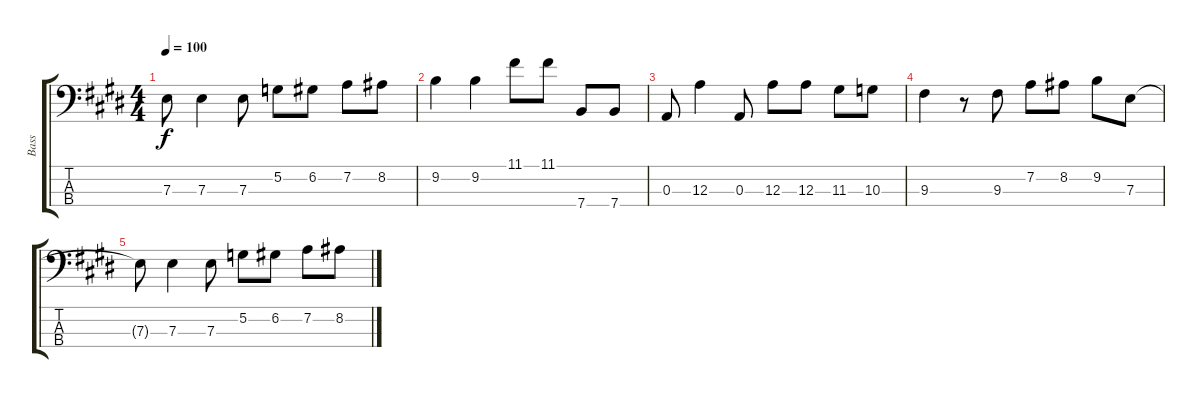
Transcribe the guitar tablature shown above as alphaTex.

\track ("Bass" "Bass") {instrument electricbassfinger}
\staff {score tabs}
\tuning (G2 D2 A1 E1) {hide}
\ts (4 4)
\tempo 100
\clef f4
\ks e
7.3{t}.8{dy f} 7.3.4 7.3.8 5.2.8 6.2.8 7.2.8 8.2.8 |
9.2.4{volume 0} 9.2.4 11.1.8 11.1.8 7.4.8 7.4.8 |
0.3.8 12.3.4 0.3.8 12.3.8 12.3.8 11.3.8 10.3.8 |
9.3.4 r.8 9.3.8 7.2.8 8.2.8 9.2.8 7.3.8 |
7.3{t}.8 7.3.4 7.3.8 5.2.8 6.2.8 7.2.8 8.2.8
